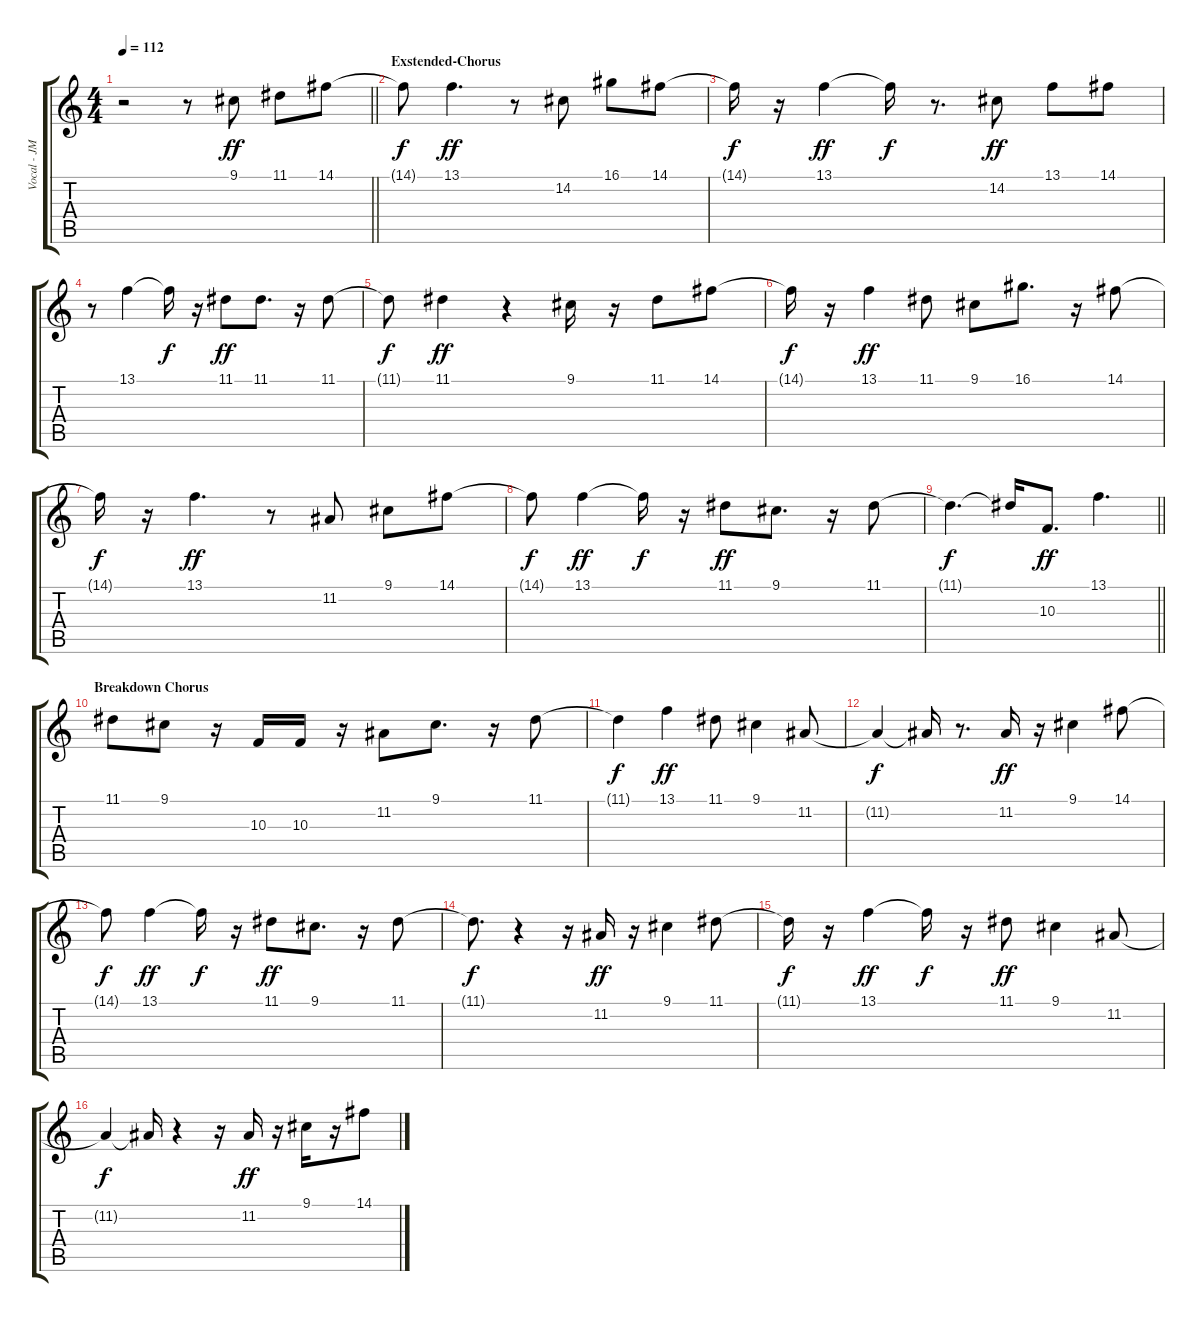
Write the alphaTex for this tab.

\track ("Vocal - JM" "Vocal - JM") {instrument lead2sawtooth}
\staff {score tabs}
\tuning (E4 B3 G3 D3 A2 E2) {hide}
\ts (4 4)
\tempo 112
\clef g2
\barLineRight lightlight
\ks c
r.2{dy f} r.8 9.1.8{dy ff} 11.1.8 14.1.8 |
\section ("" "Exstended-Chorus")
14.1{t}.8{dy f} 13.1.4{d dy ff} r.8 14.2.8 16.1.8 14.1.8 |
14.1{t}.16{dy f} r.16 13.1.4{dy ff} 13.1{t}.16{dy f} r.8{d} 14.2.8{dy ff} 13.1.8 14.1.8 |
r.8 13.1.4 13.1{t}.16{dy f} r.16 11.1.8{dy ff} 11.1.8{d} r.16 11.1.8 |
11.1{t}.8{dy f} 11.1.4{dy ff} r.4 9.1.16 r.16 11.1.8 14.1.8 |
14.1{t}.16{dy f} r.16 13.1.4{dy ff} 11.1.8 9.1.8 16.1.8{d} r.16 14.1.8 |
14.1{t}.16{dy f} r.16 13.1.4{d dy ff} r.8 11.2.8 9.1.8 14.1.8 |
14.1{t}.8{dy f} 13.1.4{dy ff} 13.1{t}.16{dy f} r.16 11.1.8{dy ff} 9.1.8{d} r.16 11.1.8 |
\barLineRight lightlight
11.1{t}.4{d dy f} 11.1{t}.16 10.3.8{d dy ff} 13.1.4{d} |
\section ("" "Breakdown Chorus")
11.1.8 9.1.8 r.16 10.3.16 10.3.16 r.16 11.2.8 9.1.8{d} r.16 11.1.8 |
11.1{t}.4{dy f} 13.1.4{dy ff} 11.1.8 9.1.4 11.2.8 |
11.2{t}.4{dy f} 11.2{t}.16 r.8{d} 11.2.16{dy ff} r.16 9.1.4 14.1.8 |
14.1{t}.8{dy f} 13.1.4{dy ff} 13.1{t}.16{dy f} r.16 11.1.8{dy ff} 9.1.8{d} r.16 11.1.8 |
11.1{t}.8{d dy f} r.4 r.16 11.2.16{dy ff} r.16 9.1.4 11.1.8 |
11.1{t}.16{dy f} r.16 13.1.4{dy ff} 13.1{t}.16{dy f} r.16 11.1.8{dy ff} 9.1.4 11.2.8 |
11.2{t}.4{dy f} 11.2{t}.16 r.4 r.16 11.2.16{dy ff} r.16 9.1.16 r.16 14.1.8
